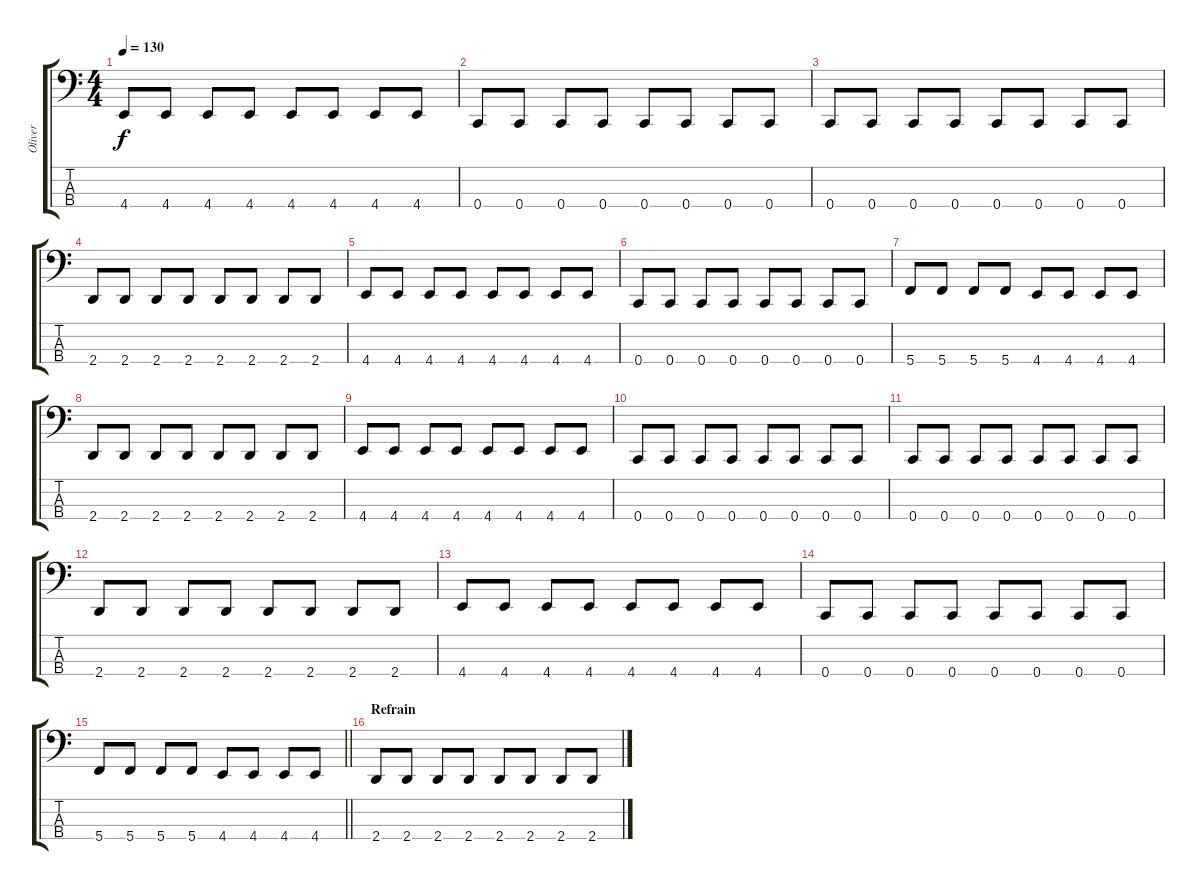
\track ("Oliver" "Oliver") {instrument electricbassfinger}
\staff {score tabs}
\tuning (Eb2 Bb1 F1 C1) {hide}
\ts (4 4)
\tempo 130
\clef f4
\ks c
4.4.8{dy f} 4.4.8 4.4.8 4.4.8 4.4.8 4.4.8 4.4.8 4.4.8 |
0.4.8 0.4.8 0.4.8 0.4.8 0.4.8 0.4.8 0.4.8 0.4.8 |
0.4.8 0.4.8 0.4.8 0.4.8 0.4.8 0.4.8 0.4.8 0.4.8 |
2.4.8 2.4.8 2.4.8 2.4.8 2.4.8 2.4.8 2.4.8 2.4.8 |
4.4.8 4.4.8 4.4.8 4.4.8 4.4.8 4.4.8 4.4.8 4.4.8 |
0.4.8 0.4.8 0.4.8 0.4.8 0.4.8 0.4.8 0.4.8 0.4.8 |
5.4.8 5.4.8 5.4.8 5.4.8 4.4.8 4.4.8 4.4.8 4.4.8 |
2.4.8 2.4.8 2.4.8 2.4.8 2.4.8 2.4.8 2.4.8 2.4.8 |
4.4.8 4.4.8 4.4.8 4.4.8 4.4.8 4.4.8 4.4.8 4.4.8 |
0.4.8 0.4.8 0.4.8 0.4.8 0.4.8 0.4.8 0.4.8 0.4.8 |
0.4.8 0.4.8 0.4.8 0.4.8 0.4.8 0.4.8 0.4.8 0.4.8 |
2.4.8 2.4.8 2.4.8 2.4.8 2.4.8 2.4.8 2.4.8 2.4.8 |
4.4.8 4.4.8 4.4.8 4.4.8 4.4.8 4.4.8 4.4.8 4.4.8 |
0.4.8 0.4.8 0.4.8 0.4.8 0.4.8 0.4.8 0.4.8 0.4.8 |
\barLineRight lightlight
5.4.8 5.4.8 5.4.8 5.4.8 4.4.8 4.4.8 4.4.8 4.4.8 |
\section ("" "Refrain")
2.4.8{instrument electricbassfinger} 2.4.8 2.4.8 2.4.8 2.4.8 2.4.8 2.4.8 2.4.8
